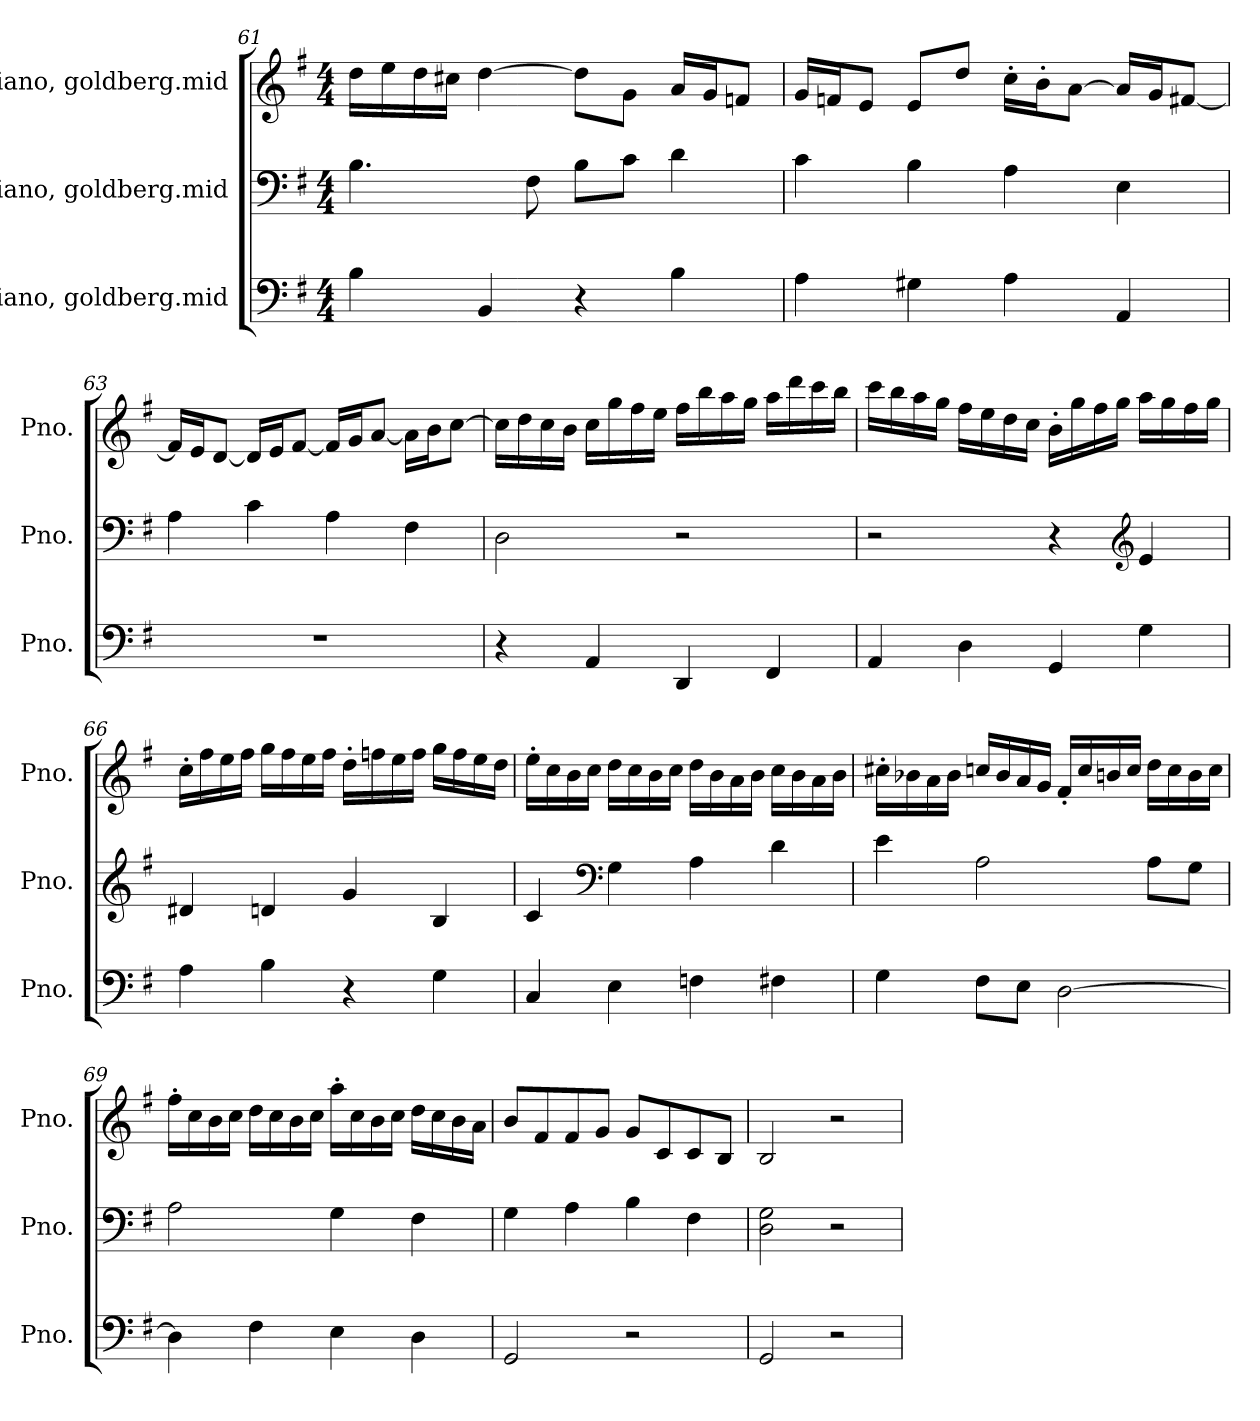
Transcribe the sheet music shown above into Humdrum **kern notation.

**kern	**kern	**kern
*part3	*part2	*part1
*staff3	*staff2	*staff1
*I"Piano, goldberg.mid	*I"Piano, goldberg.mid	*I"Piano, goldberg.mid
*I'Pno.	*I'Pno.	*I'Pno.
*clefF4	*clefF4	*clefG2
*k[f#]	*k[f#]	*k[f#]
*M4/4	*M4/4	*M4/4
=61	=61	=61
4B\	4.B\	16dd\LL
.	.	16ee\
.	.	16dd\
.	.	16cc#X\JJ
4BB/	.	[4dd\
.	8F#\	.
4r	8B\L	8dd\L]
.	8c\J	8g\J
4B\	4d\	16a/LL
.	.	16g/J
.	.	8fn/J
=62	=62	=62
4A\	4c\	16g/LL
.	.	16fn/J
.	.	8e/J
4G#X\	4B\	8e/L
.	.	8dd/J
4A\	4A\	16cc'\LL
.	.	16b'\J
.	.	[8a\J
4AA/	4E\	16a/LL]
.	.	16g/J
.	.	[8f#X/J
!!LO:PB:g=z
=63	=63	=63
1r	4A\	16f#/LL]
.	.	16e/J
.	.	[8d/J
.	4c\	16d/LL]
.	.	16e/J
.	.	[8f#/J
.	4A\	16f#/LL]
.	.	16g/J
.	.	[8a/J
.	4F#\	16a\LL]
.	.	16b\J
.	.	[8cc\J
=64	=64	=64
4r	2D\	16cc\LL]
.	.	16dd\
.	.	16cc\
.	.	16b\JJ
4AA/	.	16cc\LL
.	.	16gg\
.	.	16ff#\
.	.	16ee\JJ
4DD/	2r	16ff#\LL
.	.	16bb\
.	.	16aa\
.	.	16gg\JJ
4FF#/	.	16aa\LL
.	.	16ddd\
.	.	16ccc\
.	.	16bb\JJ
!!LO:LB:g=z
=65	=65	=65
4AA/	2r	16ccc\LL
.	.	16bb\
.	.	16aa\
.	.	16gg\JJ
4D\	.	16ff#\LL
.	.	16ee\
.	.	16dd\
.	.	16cc\JJ
4GG/	4r	16b'\LL
.	.	16gg\
.	.	16ff#\
.	.	16gg\JJ
*	*clefG2	*
4G\	4e/	16aa\LL
.	.	16gg\
.	.	16ff#\
.	.	16gg\JJ
=66	=66	=66
4A\	4d#X/	16cc'\LL
.	.	16ff#\
.	.	16ee\
.	.	16ff#\JJ
4B\	4dn/	16gg\LL
.	.	16ff#\
.	.	16ee\
.	.	16ff#\JJ
4r	4g/	16dd'\LL
.	.	16ffn\
.	.	16ee\
.	.	16ff\JJ
4G\	4B/	16gg\LL
.	.	16ff\
.	.	16ee\
.	.	16dd\JJ
!!LO:LB:g=z
=67	=67	=67
4C/	4c/	16ee'\LL
.	.	16cc\
.	.	16b\
.	.	16cc\JJ
*	*clefF4	*
4E\	4G\	16dd\LL
.	.	16cc\
.	.	16b\
.	.	16cc\JJ
4Fn\	4A\	16dd\LL
.	.	16b\
.	.	16a\
.	.	16b\JJ
4F#X\	4d\	16cc\LL
.	.	16b\
.	.	16a\
.	.	16b\JJ
=68	=68	=68
4G\	4e\	16cc#X'\LL
.	.	16b-X\
.	.	16a\
.	.	16b-\JJ
8F#\L	2A\	16ccn/LL
.	.	16b-/
8E\J	.	16a/
.	.	16g/JJ
[2D\	.	16f#'/LL
.	.	16cc/
.	.	16bn/
.	.	16cc/JJ
.	8A\L	16dd\LL
.	.	16cc\
.	8G\J	16b\
.	.	16cc\JJ
!!LO:LB:g=z
=69	=69	=69
4D\]	2A\	16ff#'\LL
.	.	16cc\
.	.	16b\
.	.	16cc\JJ
4F#\	.	16dd\LL
.	.	16cc\
.	.	16b\
.	.	16cc\JJ
4E\	4G\	16aa'\LL
.	.	16cc\
.	.	16b\
.	.	16cc\JJ
4D\	4F#\	16dd\LL
.	.	16cc\
.	.	16b\
.	.	16a\JJ
=70	=70	=70
2GG/	4G\	8b/L
.	.	8f#/
.	4A\	8f#/
.	.	8g/J
2r	4B\	8g/L
.	.	8c/
.	4F#\	8c/
.	.	8B/J
=71	=71	=71
2GG/	2D\ 2G\	2B/
2r	2r	2r
=	=	=
*-	*-	*-
